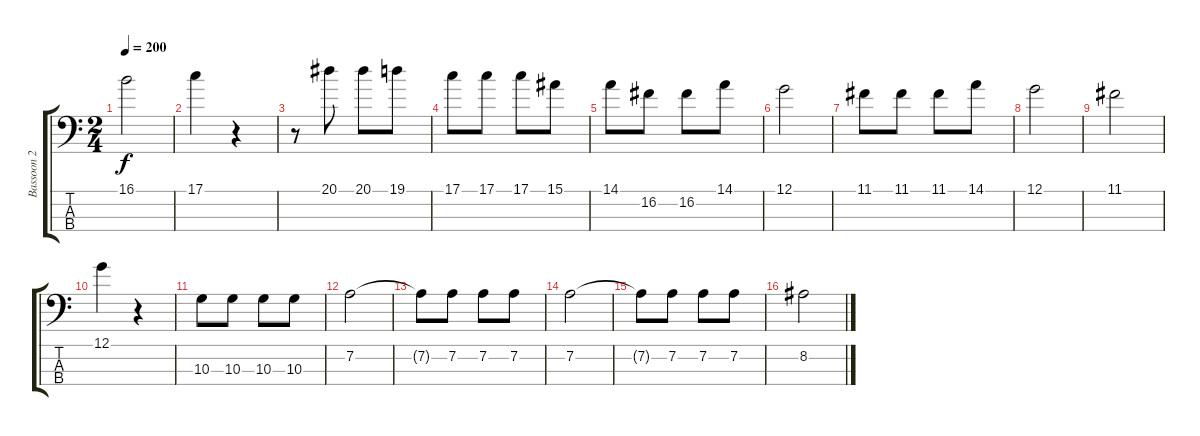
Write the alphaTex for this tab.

\track ("Bassoon 2" "Bassoon 2") {instrument acousticguitarnylon}
\staff {score tabs}
\tuning (G2 D2 A1 E1) {hide}
\ts (2 4)
\tempo 200
\clef f4
\ks c
16.1.2{dy f} |
17.1.4 r.4 |
r.8 20.1.8 20.1.8 19.1.8 |
17.1.8 17.1.8 17.1.8 15.1.8 |
14.1.8 16.2.8 16.2.8 14.1.8 |
12.1.2 |
11.1.8 11.1.8 11.1.8 14.1.8 |
12.1.2 |
11.1.2 |
12.1.4 r.4 |
10.3.8 10.3.8 10.3.8 10.3.8 |
7.2.2 |
7.2{t}.8 7.2.8 7.2.8 7.2.8 |
7.2.2 |
7.2{t}.8 7.2.8 7.2.8 7.2.8 |
8.2.2
